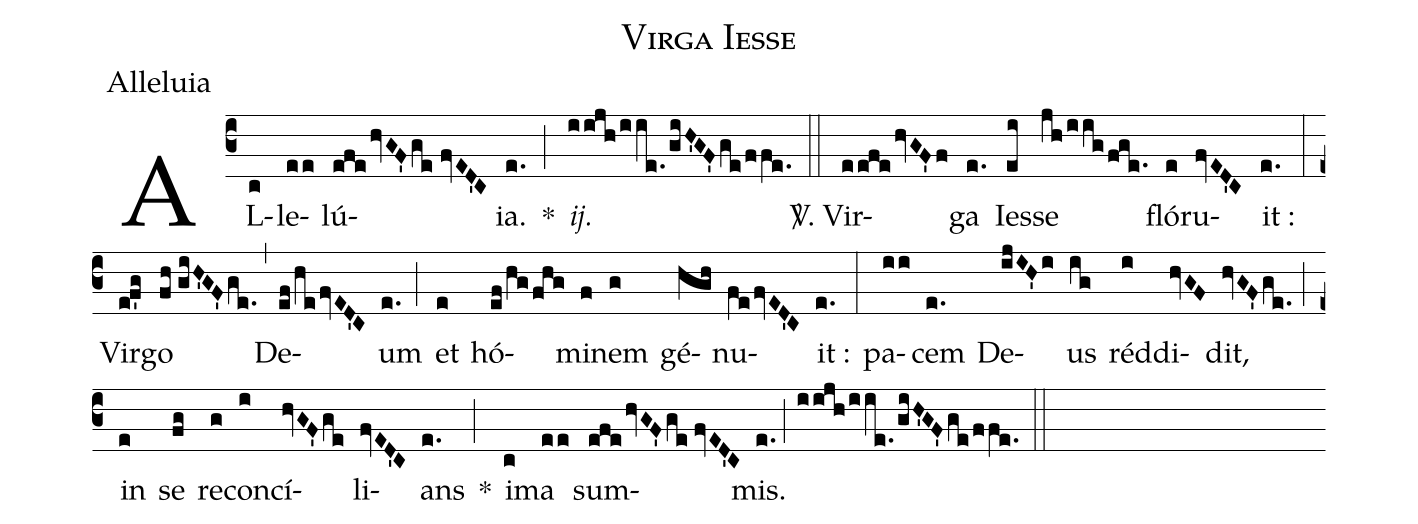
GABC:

name:Virga Iesse;
office-part:Alleluia;
%%
(c3) AL(c)le(ee)lú(efehvGF'ge//fvED'C)ia.(e.) *(;) <i>ij.</i>(iijh/iie./giH'GF'ge/ffe.) (::)

<sp>V/</sp>. Vir(eefehvGF'f)ga(e.) Ies(ei)se(jh/iig/fge.) fló(e)ru(fvED'C)it :(e.) (:)
Vir(e!f'g)go(fh//giH'GF'ge.) (,) De(ef/hefvED'C)um(e.) (;) et(e) hó(ef/hg/fhg)mi(f)nem(g) gé(hgh)nu(fefvED'C)it :(e.) (:)
pa(ii)cem(e.) De(ijIH'i)us(ig) réd(i)di(hvGF)dit,(hvGF'ge.) (;) in(e) se(fg) re(g)con(i)cí(hvGF'ge)li(fvED'C)ans(e.) *(;) i(c)ma(ee) sum(efehvGF'ge//fvED'C)mis.(e.;iijh/iie./giH'GF'ge/ffe.) (::)
